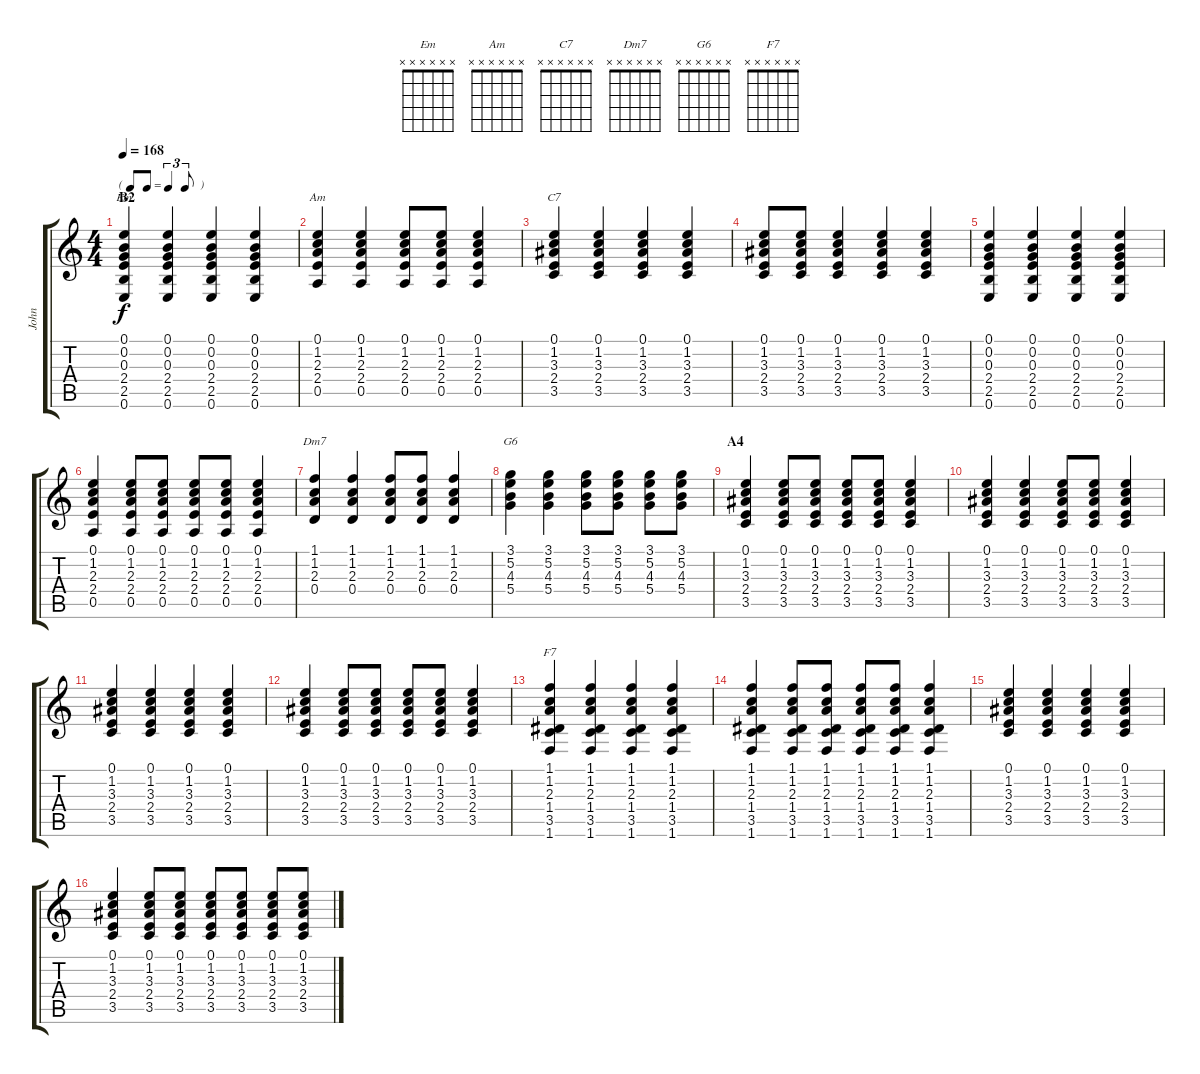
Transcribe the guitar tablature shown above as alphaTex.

\track ("John" "John") {instrument electricguitarclean}
\staff {score tabs}
\tuning (E4 B3 G3 D3 A2 E2) {hide}
\chord ("Em" x x x x x x) {firstfret 0}
\chord ("Am" x x x x x x) {firstfret 0}
\chord ("C7" x x x x x x) {firstfret 0}
\chord ("Dm7" x x x x x x) {firstfret 0}
\chord ("G6" x x x x x x) {firstfret 0}
\chord ("F7" x x x x x x) {firstfret 0}
\ts (4 4)
\tf triplet8th
\section ("" "B2")
\tempo 168
\clef g2
\ks c
(0.1 0.2 0.3 2.4 2.5 0.6).4{ch "Em" dy f} (0.1 0.2 0.3 2.4 2.5 0.6).4 (0.1 0.2 0.3 2.4 2.5 0.6).4 (0.1 0.2 0.3 2.4 2.5 0.6).4 |
(0.1 1.2 2.3 2.4 0.5).4{ch "Am"} (0.1 1.2 2.3 2.4 0.5).4 (0.1 1.2 2.3 2.4 0.5).8 (0.1 1.2 2.3 2.4 0.5).8 (0.1 1.2 2.3 2.4 0.5).4 |
(0.1 1.2 3.3 2.4 3.5).4{ch "C7"} (0.1 1.2 3.3 2.4 3.5).4 (0.1 1.2 3.3 2.4 3.5).4 (0.1 1.2 3.3 2.4 3.5).4 |
(0.1 1.2 3.3 2.4 3.5).8 (0.1 1.2 3.3 2.4 3.5).8 (0.1 1.2 3.3 2.4 3.5).4 (0.1 1.2 3.3 2.4 3.5).4 (0.1 1.2 3.3 2.4 3.5).4 |
(0.1 0.2 0.3 2.4 2.5 0.6).4 (0.1 0.2 0.3 2.4 2.5 0.6).4 (0.1 0.2 0.3 2.4 2.5 0.6).4 (0.1 0.2 0.3 2.4 2.5 0.6).4 |
(0.1 1.2 2.3 2.4 0.5).4 (0.1 1.2 2.3 2.4 0.5).8 (0.1 1.2 2.3 2.4 0.5).8 (0.1 1.2 2.3 2.4 0.5).8 (0.1 1.2 2.3 2.4 0.5).8 (0.1 1.2 2.3 2.4 0.5).4 |
(1.1 1.2 2.3 0.4).4{ch "Dm7"} (1.1 1.2 2.3 0.4).4 (1.1 1.2 2.3 0.4).8 (1.1 1.2 2.3 0.4).8 (1.1 1.2 2.3 0.4).4 |
(3.1 5.2 4.3 5.4).4{ch "G6"} (3.1 5.2 4.3 5.4).4 (3.1 5.2 4.3 5.4).8 (3.1 5.2 4.3 5.4).8 (3.1 5.2 4.3 5.4).8 (3.1 5.2 4.3 5.4).8 |
\section ("" "A4")
(0.1 1.2 3.3 2.4 3.5).4 (0.1 1.2 3.3 2.4 3.5).8 (0.1 1.2 3.3 2.4 3.5).8 (0.1 1.2 3.3 2.4 3.5).8 (0.1 1.2 3.3 2.4 3.5).8 (0.1 1.2 3.3 2.4 3.5).4 |
(0.1 1.2 3.3 2.4 3.5).4 (0.1 1.2 3.3 2.4 3.5).4 (0.1 1.2 3.3 2.4 3.5).8 (0.1 1.2 3.3 2.4 3.5).8 (0.1 1.2 3.3 2.4 3.5).4 |
(0.1 1.2 3.3 2.4 3.5).4 (0.1 1.2 3.3 2.4 3.5).4 (0.1 1.2 3.3 2.4 3.5).4 (0.1 1.2 3.3 2.4 3.5).4 |
(0.1 1.2 3.3 2.4 3.5).4 (0.1 1.2 3.3 2.4 3.5).8 (0.1 1.2 3.3 2.4 3.5).8 (0.1 1.2 3.3 2.4 3.5).8 (0.1 1.2 3.3 2.4 3.5).8 (0.1 1.2 3.3 2.4 3.5).4 |
(1.1 1.2 2.3 1.4 3.5 1.6).4{ch "F7"} (1.1 1.2 2.3 1.4 3.5 1.6).4 (1.1 1.2 2.3 1.4 3.5 1.6).4 (1.1 1.2 2.3 1.4 3.5 1.6).4 |
(1.1 1.2 2.3 1.4 3.5 1.6).4 (1.1 1.2 2.3 1.4 3.5 1.6).8 (1.1 1.2 2.3 1.4 3.5 1.6).8 (1.1 1.2 2.3 1.4 3.5 1.6).8 (1.1 1.2 2.3 1.4 3.5 1.6).8 (1.1 1.2 2.3 1.4 3.5 1.6).4 |
(0.1 1.2 3.3 2.4 3.5).4 (0.1 1.2 3.3 2.4 3.5).4 (0.1 1.2 3.3 2.4 3.5).4 (0.1 1.2 3.3 2.4 3.5).4 |
(0.1 1.2 3.3 2.4 3.5).4 (0.1 1.2 3.3 2.4 3.5).8 (0.1 1.2 3.3 2.4 3.5).8 (0.1 1.2 3.3 2.4 3.5).8 (0.1 1.2 3.3 2.4 3.5).8 (0.1 1.2 3.3 2.4 3.5).8 (0.1 1.2 3.3 2.4 3.5).8
